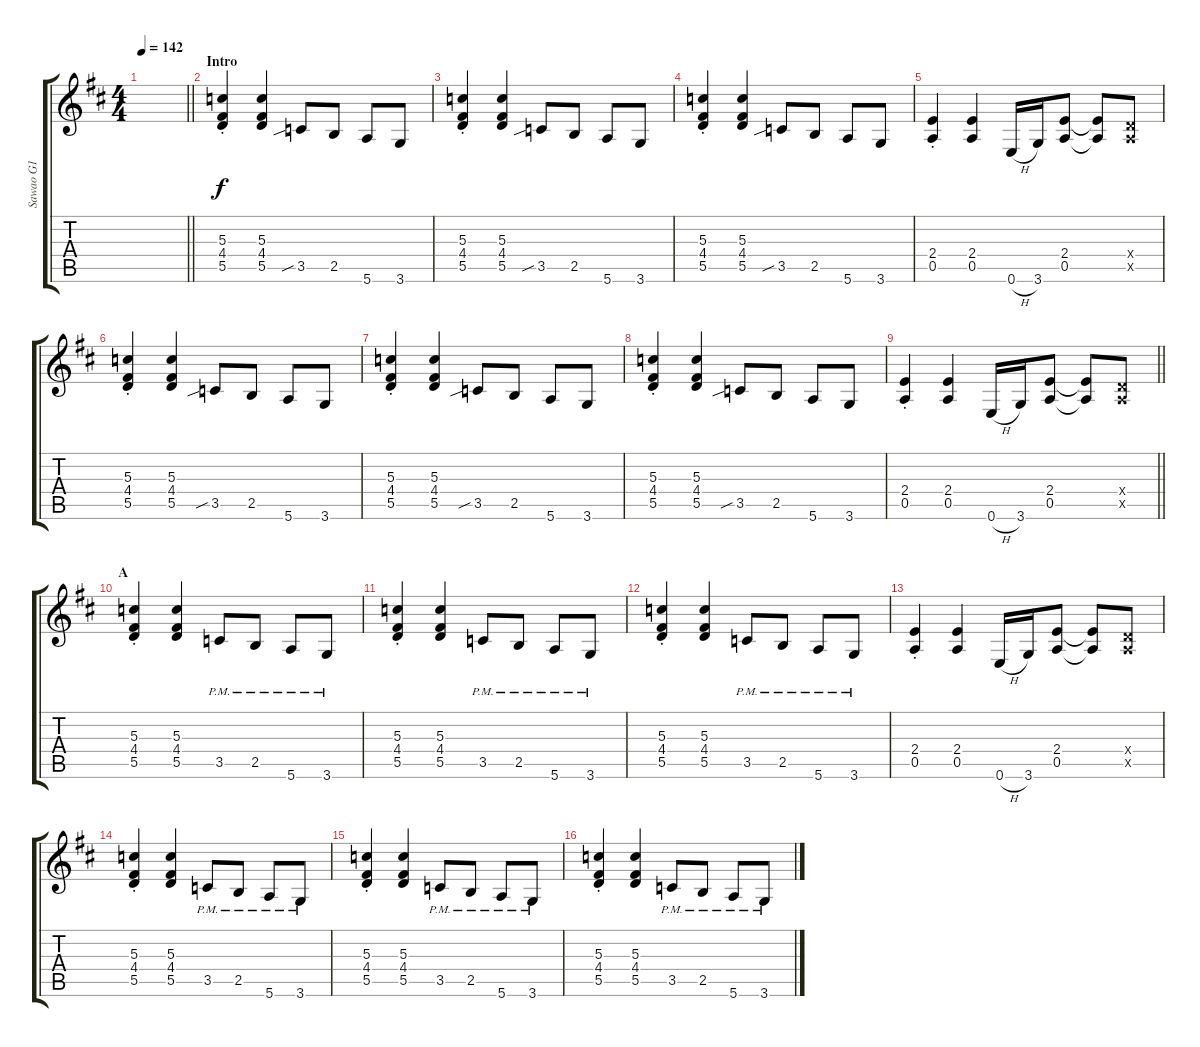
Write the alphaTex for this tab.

\track ("Sawao G1" "Sawao G1") {instrument overdrivenguitar}
\staff {score tabs}
\tuning (E4 B3 G3 D3 A2 E2) {hide}
\ts (4 4)
\tempo 142
\clef g2
\barLineRight lightlight
\ks d
|
\section ("" "Intro")
(5.3{st} 4.4{st} 5.5{st}).4 (5.3 4.4 5.5).4 3.5{sib}.8 2.5.8 5.6.8 3.6.8 |
(5.3{st} 4.4{st} 5.5{st}).4 (5.3 4.4 5.5).4 3.5{sib}.8 2.5.8 5.6.8 3.6.8 |
(5.3{st} 4.4{st} 5.5{st}).4 (5.3 4.4 5.5).4 3.5{sib}.8 2.5.8 5.6.8 3.6.8 |
(2.4{st} 0.5{st}).4 (2.4 0.5).4 0.6{h}.16 3.6.16 (2.4 0.5).8 (2.4{t} 0.5{t}).8 (0.4{x} 0.5{x}).8 |
(5.3{st} 4.4{st} 5.5{st}).4 (5.3 4.4 5.5).4 3.5{sib}.8 2.5.8 5.6.8 3.6.8 |
(5.3{st} 4.4{st} 5.5{st}).4 (5.3 4.4 5.5).4 3.5{sib}.8 2.5.8 5.6.8 3.6.8 |
(5.3{st} 4.4{st} 5.5{st}).4 (5.3 4.4 5.5).4 3.5{sib}.8 2.5.8 5.6.8 3.6.8 |
\barLineRight lightlight
(2.4{st} 0.5{st}).4 (2.4 0.5).4 0.6{h}.16 3.6.16 (2.4 0.5).8 (2.4{t} 0.5{t}).8 (0.4{x} 0.5{x}).8 |
\section ("" "A")
(5.3{st} 4.4{st} 5.5{st}).4 (5.3 4.4 5.5).4 3.5{pm}.8 2.5{pm}.8 5.6{pm}.8 3.6{pm}.8 |
(5.3{st} 4.4{st} 5.5{st}).4 (5.3 4.4 5.5).4 3.5{pm}.8 2.5{pm}.8 5.6{pm}.8 3.6{pm}.8 |
(5.3{st} 4.4{st} 5.5{st}).4 (5.3 4.4 5.5).4 3.5{pm}.8 2.5{pm}.8 5.6{pm}.8 3.6{pm}.8 |
(2.4{st} 0.5{st}).4 (2.4 0.5).4 0.6{h}.16 3.6.16 (2.4 0.5).8 (2.4{t} 0.5{t}).8 (0.4{x} 0.5{x}).8 |
(5.3{st} 4.4{st} 5.5{st}).4 (5.3 4.4 5.5).4 3.5{pm}.8 2.5{pm}.8 5.6{pm}.8 3.6{pm}.8 |
(5.3{st} 4.4{st} 5.5{st}).4 (5.3 4.4 5.5).4 3.5{pm}.8 2.5{pm}.8 5.6{pm}.8 3.6{pm}.8 |
(5.3{st} 4.4{st} 5.5{st}).4 (5.3 4.4 5.5).4 3.5{pm}.8 2.5{pm}.8 5.6{pm}.8 3.6{pm}.8
